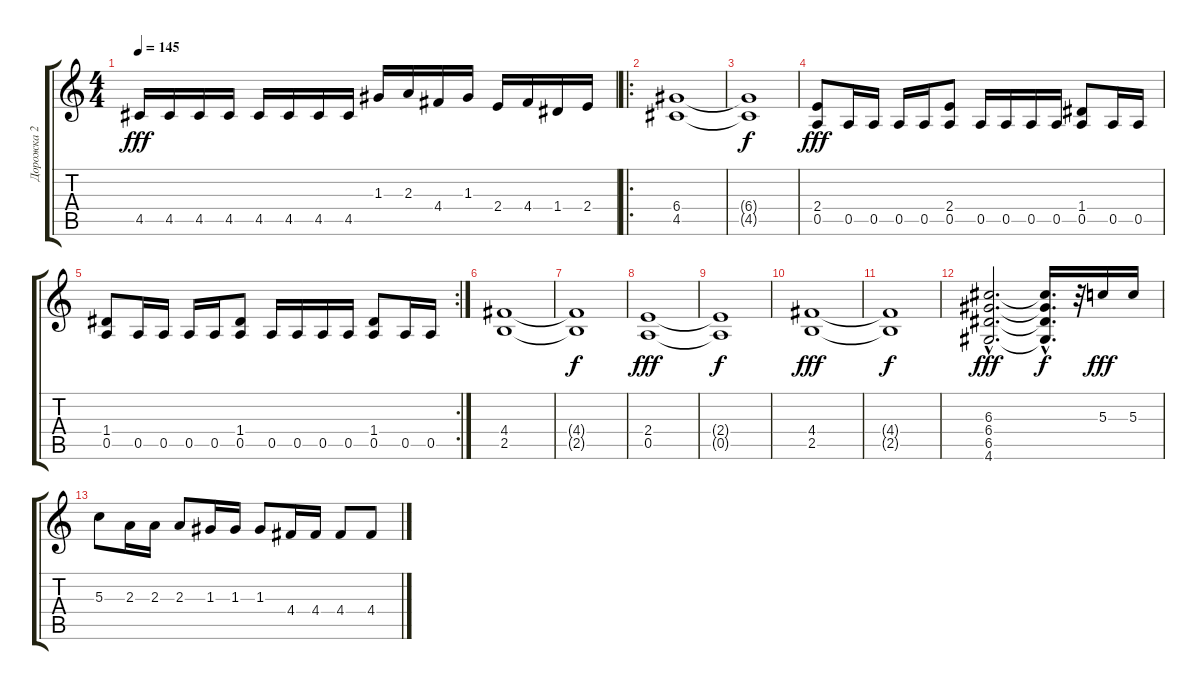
\track ("Дорожка 2" "Дорожка 2") {instrument distortionguitar}
\staff {score tabs}
\tuning (E4 B3 G3 D3 A2 E2) {hide}
\ts (4 4)
\tempo 145
\clef g2
\ks c
4.5.16{dy fff} 4.5.16 4.5.16 4.5.16 4.5.16 4.5.16 4.5.16 4.5.16 1.3.16 2.3.16 4.4.16 1.3.16 2.4.16 4.4.16 1.4.16 2.4.16 |
\ro
(6.4 4.5).1 |
(6.4{t} 4.5{t}).1{dy f} |
(2.4 0.5).8{dy fff} 0.5.16 0.5.16 0.5.16 0.5.16 (2.4 0.5).8 0.5.16 0.5.16 0.5.16 0.5.16 (1.4 0.5).8 0.5.16 0.5.16 |
\rc 2
(1.4 0.5).8 0.5.16 0.5.16 0.5.16 0.5.16 (1.4 0.5).8 0.5.16 0.5.16 0.5.16 0.5.16 (1.4 0.5).8 0.5.16 0.5.16 |
(4.4 2.5).1 |
(4.4{t} 2.5{t}).1{dy f} |
(2.4 0.5).1{dy fff} |
(2.4{t} 0.5{t}).1{dy f} |
(4.4 2.5).1{dy fff} |
(4.4{t} 2.5{t}).1{dy f} |
(6.3{hac} 6.4{hac} 6.5{hac} 4.6{hac}).2{d dy fff} (6.3{hac t} 6.4{hac t} 6.5{hac t} 4.6{hac t}).16{d dy f} r.32 5.3.16{dy fff} 5.3.16 |
5.3.8 2.3.16 2.3.16 2.3.8 1.3.16 1.3.16 1.3.8 4.4.16 4.4.16 4.4.8 4.4.8
